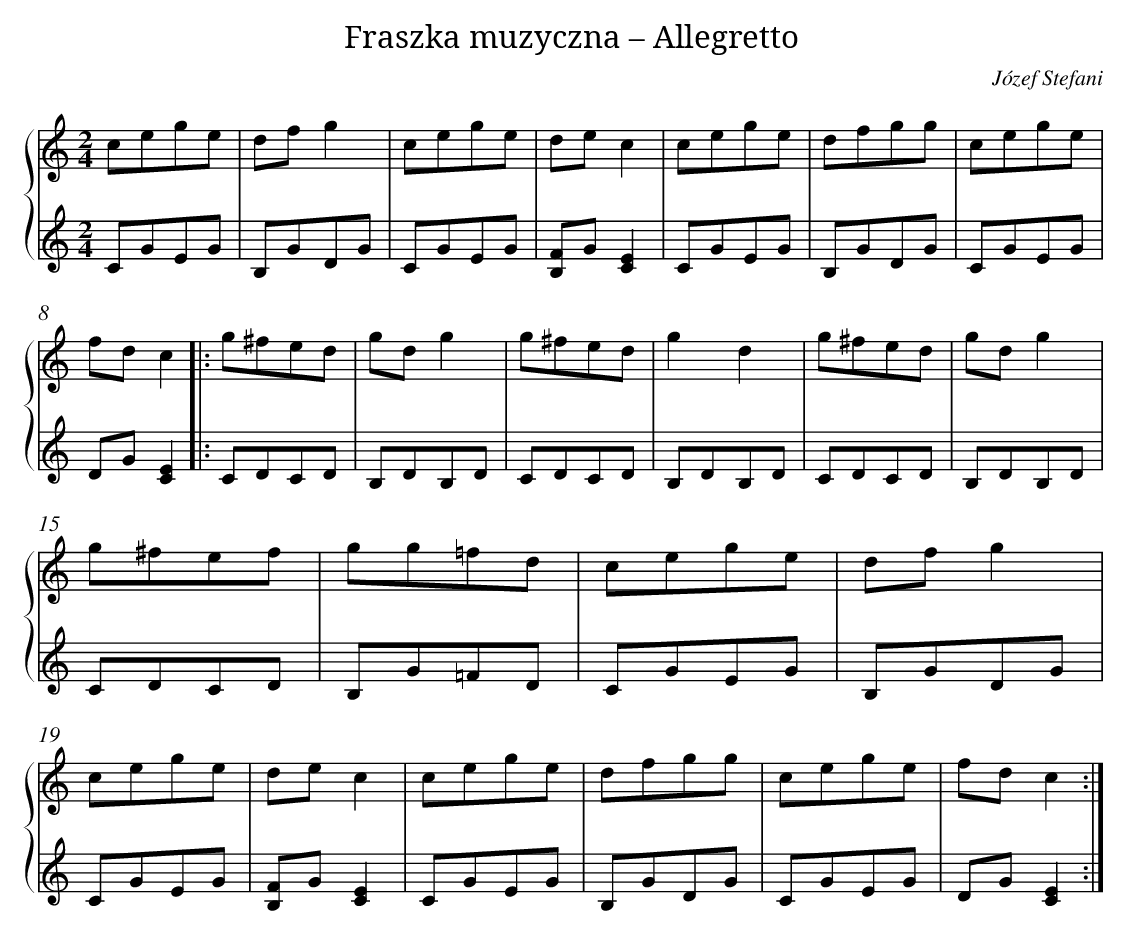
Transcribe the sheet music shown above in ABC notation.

X:1
T: Fraszka muzyczna – Allegretto
C: Józef Stefani
L: 1/8
M: 2/4
%%staves {1 2}
V: 1 clef=treble
V: 2 clef=treble
K: C
[V:1] cege |
[V:2] CGEG |
[V:1] dfg2 |
[V:2] B,GDG |
[V:1] cege |
[V:2] CGEG |
[V:1] dec2 |
[V:2] [FB,]G[E2C2] |
[V:1] cege |
[V:2] CGEG |
[V:1] dfgg |
[V:2] B,GDG |
[V:1] cege |
[V:2] CGEG |
[V:1] fdc2 ]|:
[V:2] DG[E2C2] ]|:
[V:1] g^fed |
[V:2] CDCD |
[V:1] gdg2 |
[V:2] B,DB,D |
[V:1] g^fed |
[V:2] CDCD |
[V:1] g2d2 |
[V:2] B,DB,D |
[V:1] g^fed |
[V:2] CDCD |
[V:1] gdg2 |
[V:2] B,DB,D |
[V:1] g^fef |
[V:2] CDCD |
[V:1] gg=fd |
[V:2] B,G=FD |
[V:1] cege |
[V:2] CGEG |
[V:1] dfg2 |
[V:2] B,GDG |
[V:1] cege |
[V:2] CGEG |
[V:1] dec2 |
[V:2] [FB,]G[E2C2] |
[V:1] cege |
[V:2] CGEG |
[V:1] dfgg |
[V:2] B,GDG |
[V:1] cege |
[V:2] CGEG |
[V:1] fdc2 :|]
[V:2] DG[E2C2] :|]
